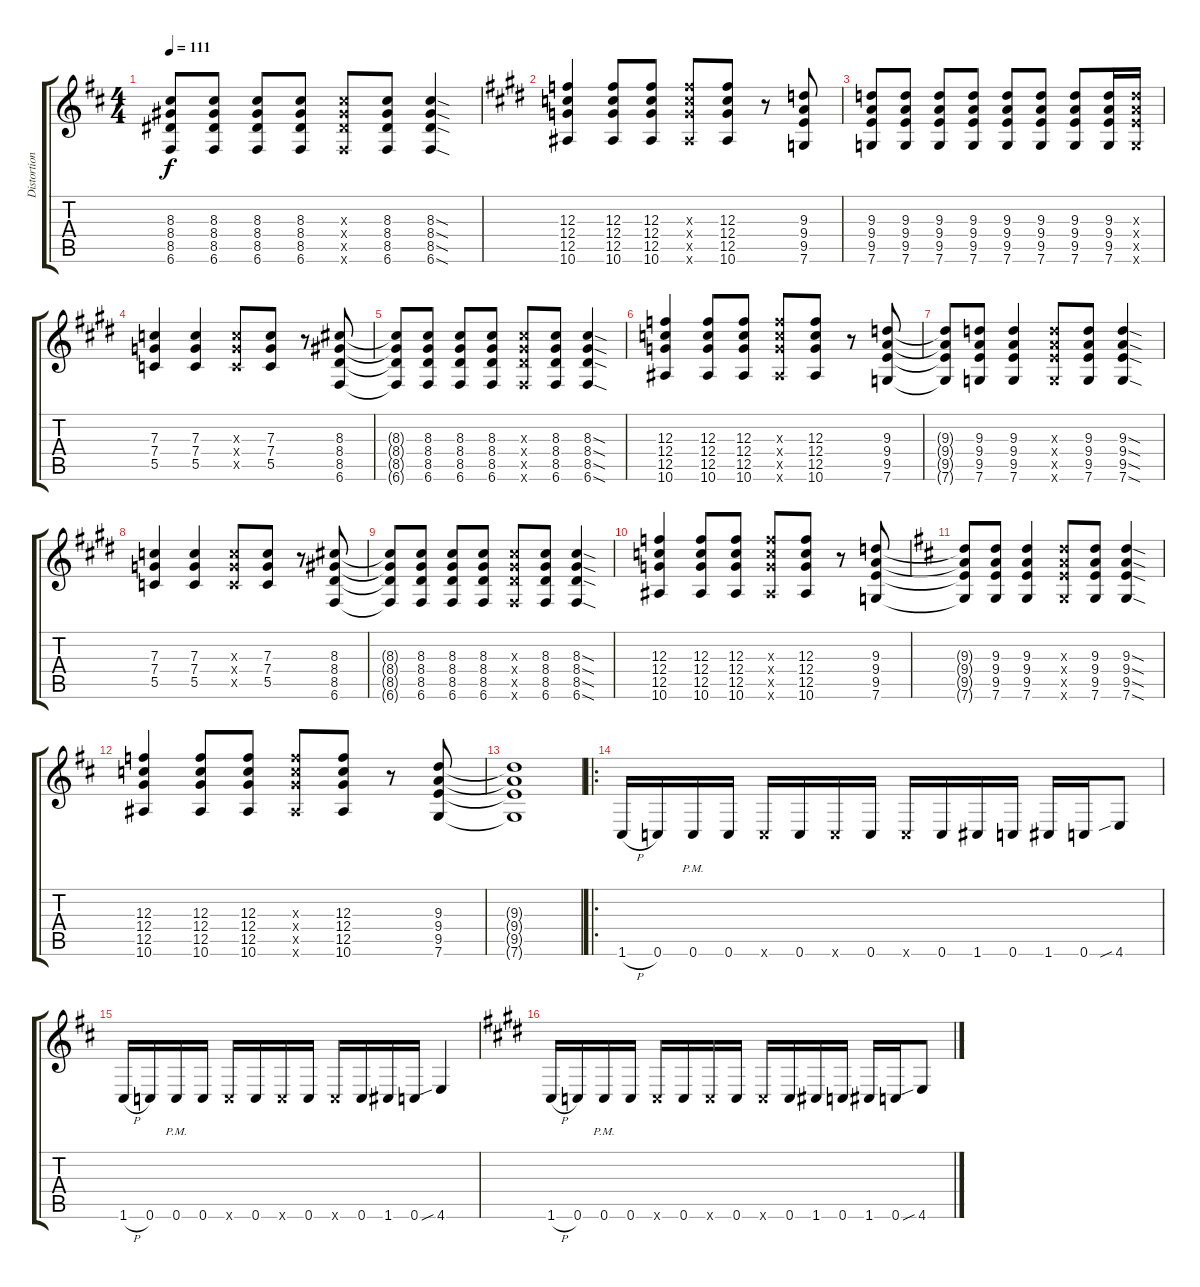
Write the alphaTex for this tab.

\track ("Distortion" "Distortion") {instrument distortionguitar}
\staff {score tabs}
\tuning (D4 A3 F3 C3 G2 C2) {hide}
\ts (4 4)
\tempo 111
\clef g2
\ks d
(8.3{t} 8.4{t} 8.5{t} 6.6{t}).8{dy f} (8.3 8.4 8.5 6.6).8 (8.3 8.4 8.5 6.6).8 (8.3 8.4 8.5 6.6).8 (8.3{x} 8.4{x} 8.5{x} 6.6{x}).8 (8.3 8.4 8.5 6.6).8 (8.3{sod} 8.4{sod} 8.5{sod} 6.6{sod}).4 |
\ks e
(12.3 12.4 12.5 10.6).4 (12.3 12.4 12.5 10.6).8 (12.3 12.4 12.5 10.6).8 (12.3{x} 12.4{x} 12.5{x} 10.6{x}).8 (12.3 12.4 12.5 10.6).8 r.8 (9.3 9.4 9.5 7.6).8 |
\ks c#minor
(9.3 9.4 9.5 7.6).8 (9.3 9.4 9.5 7.6).8 (9.3 9.4 9.5 7.6).8 (9.3 9.4 9.5 7.6).8 (9.3 9.4 9.5 7.6).8 (9.3 9.4 9.5 7.6).8 (9.3 9.4 9.5 7.6).8 (9.3 9.4 9.5 7.6).16 (9.3{x} 9.4{x} 9.5{x} 7.6{x}).16 |
(7.3 7.4 5.5).4 (7.3 7.4 5.5).4 (7.3{x} 7.4{x} 5.5{x}).8 (7.3 7.4 5.5).8 r.8 (8.3 8.4 8.5 6.6).8 |
\ks e
(8.3{t} 8.4{t} 8.5{t} 6.6{t}).8 (8.3 8.4 8.5 6.6).8 (8.3 8.4 8.5 6.6).8 (8.3 8.4 8.5 6.6).8 (8.3{x} 8.4{x} 8.5{x} 6.6{x}).8 (8.3 8.4 8.5 6.6).8 (8.3{sod} 8.4{sod} 8.5{sod} 6.6{sod}).4 |
\ks c#minor
(12.3 12.4 12.5 10.6).4 (12.3 12.4 12.5 10.6).8 (12.3 12.4 12.5 10.6).8 (12.3{x} 12.4{x} 12.5{x} 10.6{x}).8 (12.3 12.4 12.5 10.6).8 r.8 (9.3 9.4 9.5 7.6).8 |
(9.3{t} 9.4{t} 9.5{t} 7.6{t}).8 (9.3 9.4 9.5 7.6).8 (9.3 9.4 9.5 7.6).4 (9.3{x} 9.4{x} 9.5{x} 7.6{x}).8 (9.3 9.4 9.5 7.6).8 (9.3{sod} 9.4{sod} 9.5{sod} 7.6{sod}).4 |
\ks e
(7.3 7.4 5.5).4 (7.3 7.4 5.5).4 (7.3{x} 7.4{x} 5.5{x}).8 (7.3 7.4 5.5).8 r.8 (8.3 8.4 8.5 6.6).8 |
\ks c#minor
(8.3{t} 8.4{t} 8.5{t} 6.6{t}).8 (8.3 8.4 8.5 6.6).8 (8.3 8.4 8.5 6.6).8 (8.3 8.4 8.5 6.6).8 (8.3{x} 8.4{x} 8.5{x} 6.6{x}).8 (8.3 8.4 8.5 6.6).8 (8.3{sod} 8.4{sod} 8.5{sod} 6.6{sod}).4 |
(12.3 12.4 12.5 10.6).4 (12.3 12.4 12.5 10.6).8 (12.3 12.4 12.5 10.6).8 (12.3{x} 12.4{x} 12.5{x} 10.6{x}).8 (12.3 12.4 12.5 10.6).8 r.8 (9.3 9.4 9.5 7.6).8 |
\ks d
(9.3{t} 9.4{t} 9.5{t} 7.6{t}).8 (9.3 9.4 9.5 7.6).8 (9.3 9.4 9.5 7.6).4 (9.3{x} 9.4{x} 9.5{x} 7.6{x}).8 (9.3 9.4 9.5 7.6).8 (9.3{sod} 9.4{sod} 9.5{sod} 7.6{sod}).4 |
(12.3 12.4 12.5 10.6).4 (12.3 12.4 12.5 10.6).8 (12.3 12.4 12.5 10.6).8 (12.3{x} 12.4{x} 12.5{x} 10.6{x}).8 (12.3 12.4 12.5 10.6).8 r.8 (9.3 9.4 9.5 7.6).8 |
(9.3{t} 9.4{t} 9.5{t} 7.6{t}).1 |
\ro
1.6{h}.16 0.6.16 0.6{pm}.16 0.6.16 0.6{x}.16 0.6.16 0.6{x}.16 0.6.16 0.6{x}.16 0.6.16 1.6.16 0.6.16 1.6.16 0.6.16 4.6{sib}.8 |
1.6{h}.16 0.6.16 0.6{pm}.16 0.6.16 0.6{x}.16 0.6.16 0.6{x}.16 0.6.16 0.6{x}.16 0.6.16 1.6.16 0.6.16 4.6{sib}.4 |
\ks e
1.6{h}.16 0.6.16 0.6{pm}.16 0.6.16 0.6{x}.16 0.6.16 0.6{x}.16 0.6.16 0.6{x}.16 0.6.16 1.6.16 0.6.16 1.6.16 0.6.16 4.6{sib}.8
